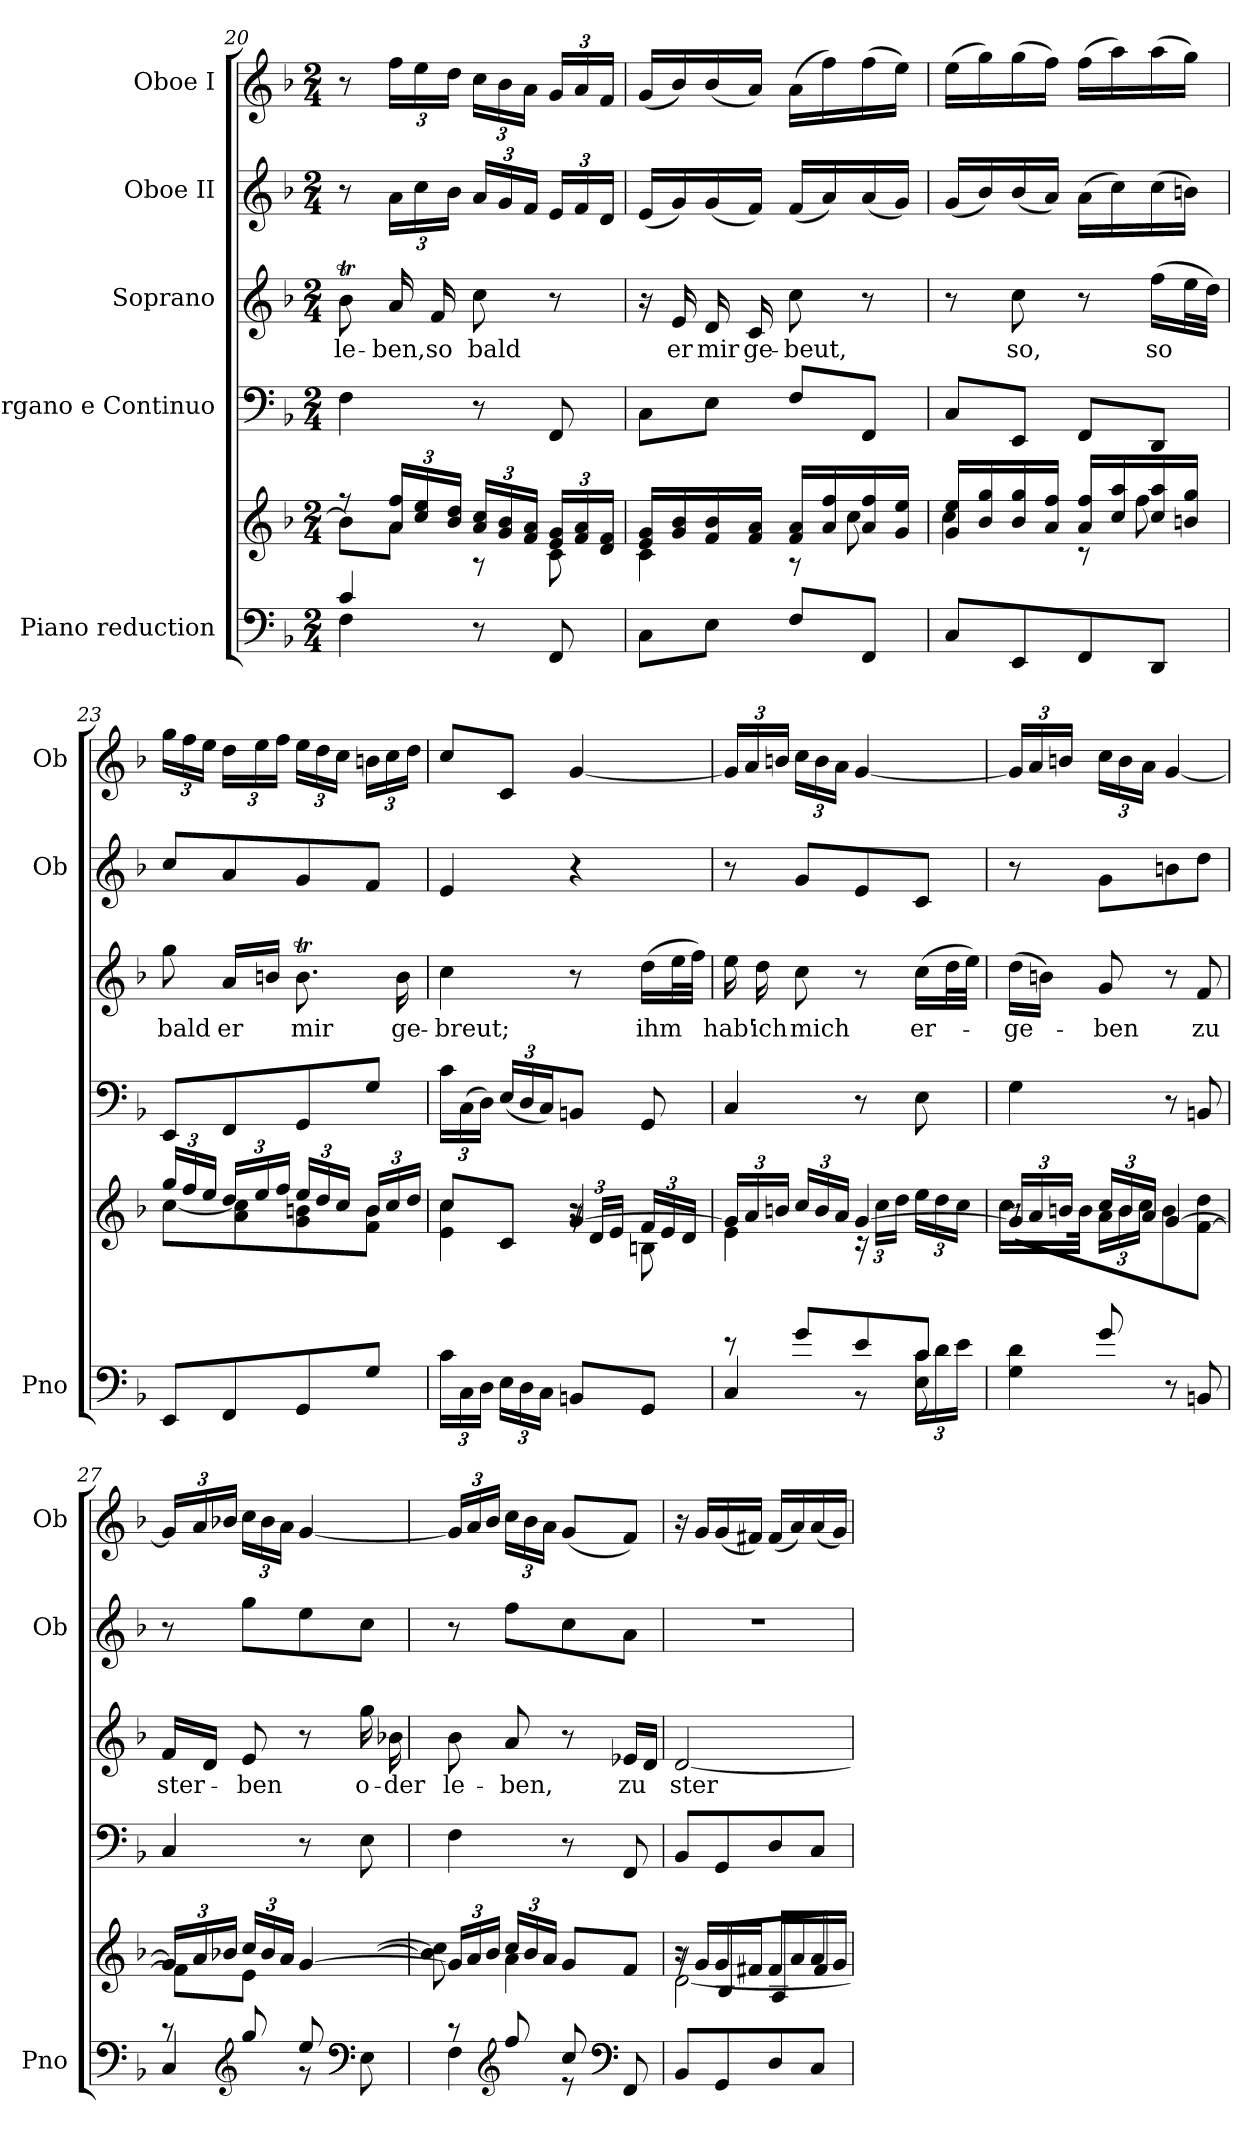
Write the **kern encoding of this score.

**kern	**kern	**kern	**kern	**text	**kern	**kern
*part5	*part5	*part4	*part3	*part3	*part2	*part1
*staff6	*staff5	*staff4	*staff3	*staff3	*staff2	*staff1
*I"Piano reduction	*	*I"Organo e Continuo	*I"Soprano	*	*I"Oboe II	*I"Oboe I
*I'Pno	*	*	*	*	*I'Ob	*I'Ob
*clefF4	*clefG2	*clefF4	*clefG2	*	*clefG2	*clefG2
*k[b-]	*k[b-]	*k[b-]	*k[b-]	*	*k[b-]	*k[b-]
*M2/4	*M2/4	*M2/4	*M2/4	*	*M2/4	*M2/4
=20	=20	=20	=20	=20	=20	=20
*^	*^	*	*	*	*	*
!	!	!	!	!	!	!LO:LY:b	!	!
4c/	4F\	8r	8b-\L]	4F\	8b-T\	le-	8r	8r
*	*	*Xbrackettup	*	*	*	*	*	*
!	!	!	!	!	!	!LO:LY:b	!	!
*	*	*	*	*	*	*	*Xbrackettup	*Xbrackettup
.	.	24a/ 24ff/LL	8a\J	.	16a/	-ben,	24a\LL	24ff\LL
.	.	24cc/ 24ee/	.	.	.	.	24cc\	24ee\
!	!	!	!	!	!	!LO:LY:b	!	!
.	.	.	.	.	16f/	so	.	.
.	.	24b-/ 24dd/JJ	.	.	.	.	24b-\JJ	24dd\JJ
!	!	!	!	!	!	!LO:LY:b	!	!
8r	8ryy	24a/ 24cc/LL	8r	8r	8cc\	bald	24a/LL	24cc\LL
.	.	24g/ 24b-/	.	.	.	.	24g/	24b-\
.	.	24f/ 24a/JJ	.	.	.	.	24f/JJ	24a\JJ
8FF/	8ryy	24e/ 24g/LL	8c\	8FF/	8r	.	24e/LL	24g/LL
.	.	24f/ 24a/	.	.	.	.	24f/	24a/
.	.	24d/ 24f/JJ	.	.	.	.	24d/JJ	24f/JJ
*v	*v	*	*	*	*	*	*	*
!!LO:LB:g=z
=21	=21	=21	=21	=21	=21	=21	=21
8C\L	16e/ 16g/LL	4c\	8C\L	16r	.	(16e/LL	(16g/LL
!	!	!	!	!	!LO:LY:b	!	!
.	16g/ 16b-/	.	.	16e/	er	16g/)	16b-/)
!	!	!	!	!	!LO:LY:b	!	!
8E\J	16f/ 16b-/	.	8E\J	16d/	mir	(16g/	(16b-/
!	!	!	!	!	!LO:LY:b	!	!
.	16f/ 16a/JJ	.	.	16c/	ge-	16f/JJ)	16a/JJ)
!	!	!	!	!	!LO:LY:b	!	!
8F/L	16f/ 16a/LL	8r	8F/L	8cc\	-beut,	(16f/LL	(16a\LL
.	16a/ 16ff/	.	.	.	.	16a/)	16ff\)
8FF/J	16a/ 16ff/	8cc\	8FF/J	8r	.	(16a/	(16ff\
.	16g/ 16ee/JJ	.	.	.	.	16g/JJ)	16ee\JJ)
=22	=22	=22	=22	=22	=22	=22	=22
8C/L	16g/ 16ee/LL	4cc\	8C/L	8r	.	(16g/LL	(16ee\LL
.	16b-/ 16gg/	.	.	.	.	16b-/)	16gg\)
!	!	!	!	!	!LO:LY:b	!	!
8EE/	16b-/ 16gg/	.	8EE/J	8cc\	so,	(16b-/	(16gg\
.	16a/ 16ff/JJ	.	.	.	.	16a/JJ)	16ff\JJ)
8FF/	16a/ 16ff/LL	8r	8FF/L	8r	.	(16a\LL	(16ff\LL
.	16cc/ 16aa/	.	.	.	.	16cc\)	16aa\)
!	!	!	!	!	!LO:LY:b	!	!
8DD/J	16cc/ 16aa/	8ff\	8DD/J	(16ff\LL	so	(16cc\	(16aa\
.	16bn/ 16gg/JJ	.	.	32ee\L	.	16bn\JJ)	16gg\JJ)
.	.	.	.	32dd\JJJ)	.	.	.
=23	=23	=23	=23	=23	=23	=23	=23
!	!	!	!	!	!LO:LY:b	!	!
8EE/L	24gg/LL	[8cc\L	8EE/L	8gg\	bald	8cc/L	24gg\LL
.	24ff/	.	.	.	.	.	24ff\
.	24ee/JJ	.	.	.	.	.	24ee\JJ
!	!	!	!	!	!LO:LY:b	!	!
8FF/	24dd/LL	8a\ 8cc\]	8FF/	16a/LL	er	8a/	24dd\LL
.	24ee/	.	.	.	.	.	24ee\
.	.	.	.	16bn/JJ	.	.	.
.	24ff/JJ	.	.	.	.	.	24ff\JJ
!	!	!	!	!	!LO:LY:b	!	!
8GG/	24ee/LL	8g\ 8bn\	8GG/	8.bt\	mir	8g/	24ee\LL
.	24dd/	.	.	.	.	.	24dd\
.	24cc/JJ	.	.	.	.	.	24cc\JJ
8G/J	24b/LL	8f\ 8b\J	8G/J	.	.	8f/J	24bn\LL
.	24cc/	.	.	.	.	.	24cc\
!	!	!	!	!	!LO:LY:b	!	!
.	.	.	.	16b\	ge-	.	.
.	24dd/JJ	.	.	.	.	.	24dd\JJ
*	*v	*v	*	*	*	*	*
=24	=24	=24	=24	=24	=24	=24
*Xbrackettup	*	*Xbrackettup	*	*	*	*
*	*^	*	*	*	*	*
*	*	*^	*	*	*	*	*
!	!	!	!	!	!	!LO:LY:b	!	!
24c\LL	8cc/L	4e\ 4cc\	4ryy	24c\LL	4cc\	-breut;	4e/	8cc/L
24C\	.	.	.	(24C\	.	.	.	.
24D\JJ	.	.	.	24D\JJ)	.	.	.	.
24E\LL	8c/J	.	.	(24E/LL	.	.	.	8c/J
24D\	.	.	.	24D/	.	.	.	.
24C\JJ	.	.	.	24C/J)	.	.	.	.
8BBn/L	[4g/	8r	24r	8BBn/J	8r	.	4r	[4g/
.	.	.	24d/LL	.	.	.	.	.
.	.	.	24e/JJ	.	.	.	.	.
!	!	!	!	!	!	!LO:LY:b	!	!
8GG/J	.	8Bn\	24f/LL	8GG/	(16dd\LL	ihm	.	.
.	.	.	24e/	.	.	.	.	.
.	.	.	.	.	32ee\L	.	.	.
.	.	.	24d/JJ	.	.	.	.	.
.	.	.	.	.	32ff\JJJ)	.	.	.
*	*	*v	*v	*	*	*	*	*
=25	=25	=25	=25	=25	=25	=25	=25
*^	*	*	*	*	*	*	*
*	*^	*	*	*	*	*	*	*
!	!	!	!	!	!	!	!LO:LY:b	!	!
8r	4C/	4ryy	24g/LL]	4e\	4C/	16ee\	hab'	8r	24g/LL]
.	.	.	24a/	.	.	.	.	.	24a/
!	!	!	!	!	!	!	!LO:LY:b	!	!
.	.	.	.	.	.	16dd\	ich	.	.
.	.	.	24bn/JJ	.	.	.	.	.	24bn/JJ
!	!	!	!	!	!	!	!LO:LY:b	!	!
8g/L	.	.	24cc/LL	.	.	8cc\	mich	8g/L	24cc\LL
.	.	.	24b/	.	.	.	.	.	24b\
.	.	.	24a/JJ	.	.	.	.	.	24a\JJ
8e/	8r	8ryy	[4g/	24r	8r	8r	.	8e/	[4g/
.	.	.	.	24cc\LL	.	.	.	.	.
.	.	.	.	24dd\JJ	.	.	.	.	.
*	*	*brackettup	*	*	*	*	*	*	*
!	!	!	!	!	!	!	!LO:LY:b	!	!
8c/J	8E\	24c\LL	.	24ee\LL	8E\	(16cc\LL	er-	8c/J	.
.	.	24d\	.	24dd\	.	.	.	.	.
.	.	.	.	.	.	32dd\L	.	.	.
.	.	24e\JJ	.	24cc\JJ	.	.	.	.	.
.	.	.	.	.	.	32ee\JJJ)	.	.	.
*	*v	*v	*	*	*	*	*	*	*
=26	=26	=26	=26	=26	=26	=26	=26	=26
*	*	*	*^	*	*	*	*	*
!	!	!	!	!	!	!	!LO:LY:b	!	!
8ryy	4G\ 4d\	24g/LL]	16.cc\LL	8r	4G\	(16dd\LL	-ge-	8r	24g/LL]
.	.	24a/	.	.	.	.	.	.	24a/
.	.	.	.	.	.	16bn\JJ)	.	.	.
.	.	24bn/JJ	.	.	.	.	.	.	24bn/JJ
.	.	.	32b\JJk	.	.	.	.	.	.
!	!	!	!	!	!	!	!LO:LY:b	!	!
8g/L	.	24cc/LL	24a\LL	8ryy	.	8g/	-ben	8g\L	24cc\LL
.	.	24b/	24b\	.	.	.	.	.	24b\
.	.	24a/JJ	24cc\JJ	.	.	.	.	.	24a\JJ
4ryy	8r	[4g/	4ryy	8b\	8r	8r	.	8bn\	[4g/
!	!	!	!	!	!	!	!LO:LY:b	!	!
.	8BBn/	.	.	[8f\ 8dd\J	8BBn/	8f/	zu	8dd\J	.
!!LO:PB:g=z
=27	=27	=27	=27	=27	=27	=27	=27	=27	=27
!	!	!	!	!	!	!	!LO:LY:b	!	!
8r	4C/	24g/LL]	8f\L]	4.ryy	4C/	16f/LL	ster-	8r	24g/LL]
.	.	24a/	.	.	.	.	.	.	24a/
.	.	.	.	.	.	16d/JJ	.	.	.
.	.	24b-X/JJ	.	.	.	.	.	.	24b-X/JJ
*clefG2	*	*	*	*	*	*	*	*	*
!	!	!	!	!	!	!	!LO:LY:b	!	!
8gg/L	.	24cc/LL	8e\J	.	.	8e/	-ben	8gg\L	24cc\LL
.	.	24b-/	.	.	.	.	.	.	24b-\
.	.	24a/JJ	.	.	.	.	.	.	24a\JJ
8ee/	8r	[<4g/	4ryy	.	8r	8r	.	8ee\	[4g/
*clefF4	*	*	*	*	*	*	*	*	*
!	!	!	!	!	!	!	!LO:LY:b	!	!
8ryy	8E\	.	.	[>8b-\ [>8cc\J	8E\	16gg\	o-	8cc\J	.
!	!	!	!	!	!	!	!LO:LY:b	!	!
.	.	.	.	.	.	16b-X\	-der	.	.
=28	=28	=28	=28	=28	=28	=28	=28	=28	=28
!	!	!	!	!	!	!	!LO:LY:b	!	!
8r	4F\	24g/LL]	8b-\] 8cc\]	4.ryy	4F\	8b-\	le-	8r	24g/LL]
.	.	24a/	.	.	.	.	.	.	24a/
.	.	24b-/JJ	.	.	.	.	.	.	24b-/JJ
*clefG2	*	*	*	*	*	*	*	*	*
!	!	!	!	!	!	!	!LO:LY:b	!	!
8ff/L	.	24cc/LL	4a\	.	.	8a/	-ben,	8ff\L	24cc\LL
.	.	24b-/	.	.	.	.	.	.	24b-\
.	.	24a/JJ	.	.	.	.	.	.	24a\JJ
8cc/	8r	8g/L	.	.	8r	8r	.	8cc\	(8g/L
*clefF4	*	*	*	*	*	*	*	*	*
!	!	!	!	!	!	!	!LO:LY:b	!	!
8ryy	8FF/	8f/J	8ryy	8e-X\ 8a\J	8FF/	16e-X/LL	zu	8a\J	8f/J)
.	.	.	.	.	.	16d/JJ	.	.	.
*v	*v	*	*	*	*	*	*	*	*
=29	=29	=29	=29	=29	=29	=29	=29	=29
!	!	!	!	!	!	!LO:LY:b	!	!
8BB-/L	16r	[2d\	8r	8BB-/L	[2d/	ster-	2r	16r
.	16g/LL	.	.	.	.	.	.	16g/LL
8GG/	16g/	.	8B-/L	8GG/	.	.	.	(16g/
.	16f#X/JJ	.	.	.	.	.	.	16f#X/JJ)
8D/	16f#/LL	.	8A/	8D/	.	.	.	(16f#/LL
.	16a/	.	.	.	.	.	.	16a/)
8C/J	16a/	.	8f#/J	8C/J	.	.	.	(16a/
.	16g/JJ	.	.	.	.	.	.	16g/JJ)
*	*v	*v	*v	*	*	*	*	*
=	=	=	=	=	=	=
*-	*-	*-	*-	*-	*-	*-
